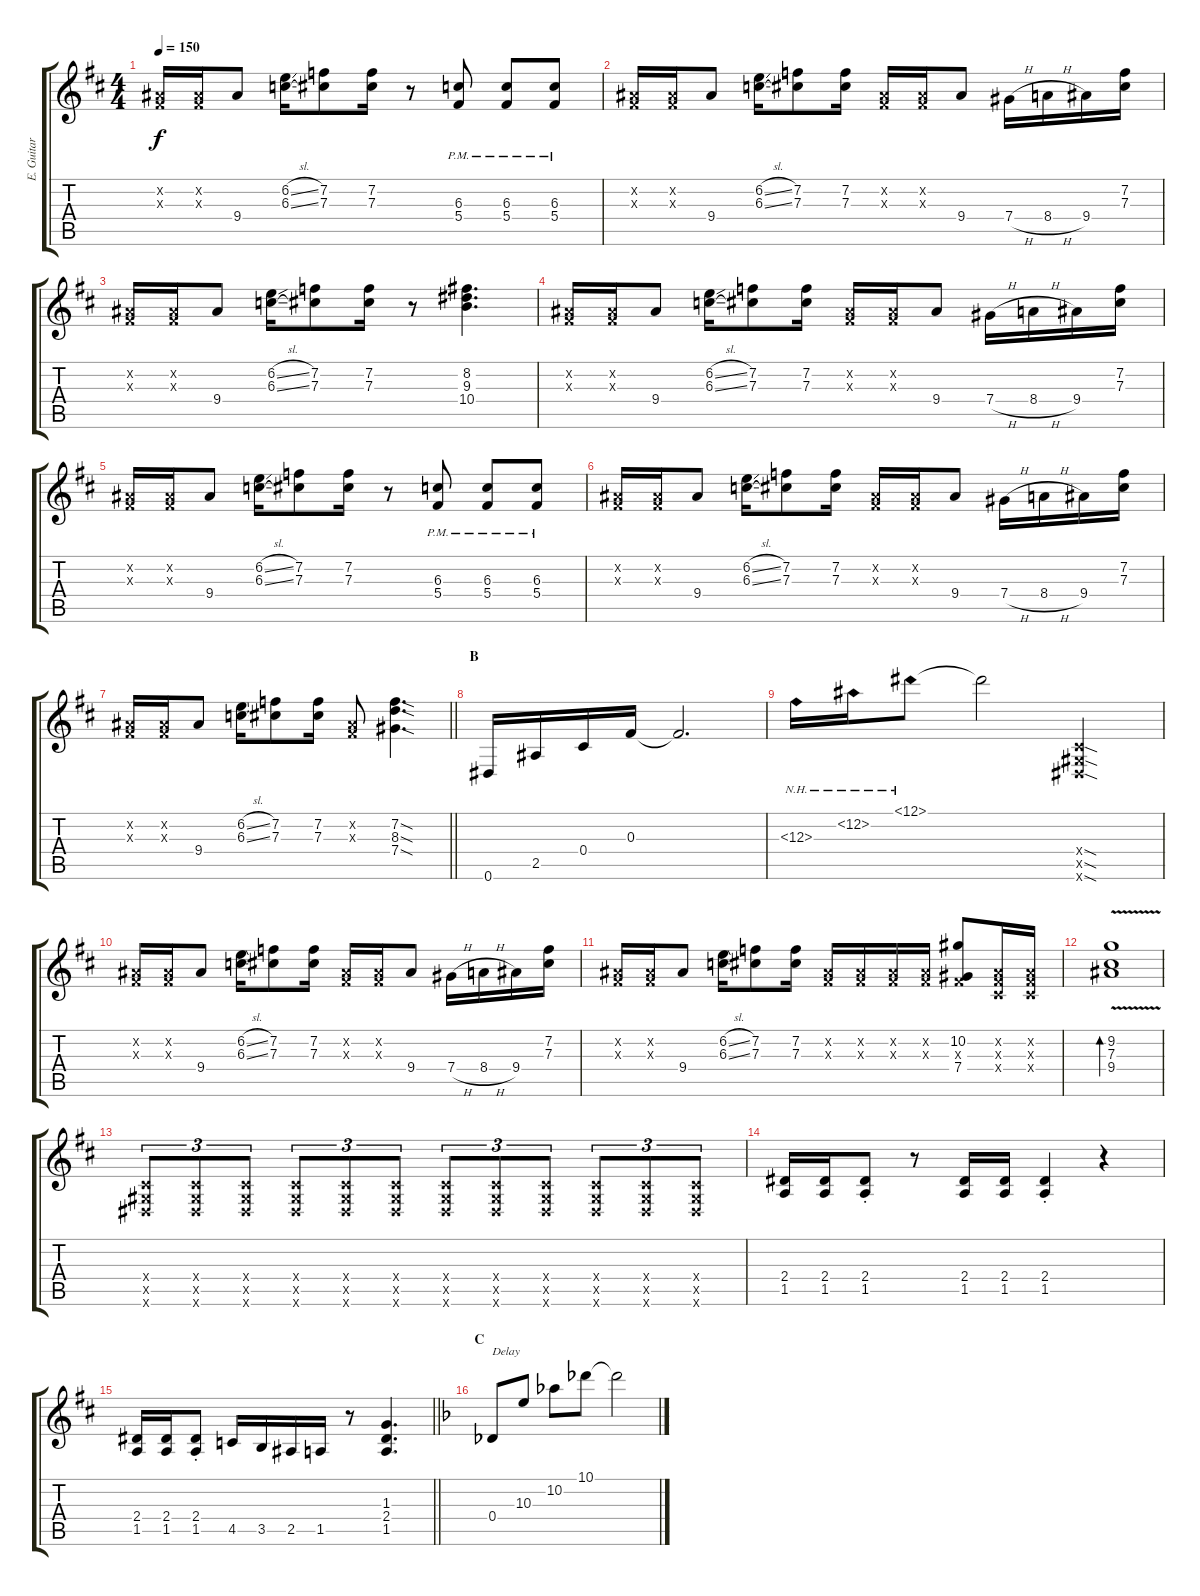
\track ("E. Guitar I" "E. Guitar ") {instrument distortionguitar}
\staff {score tabs}
\tuning (Eb4 Bb3 Gb3 Db3 Ab2 Eb2) {hide}
\ts (4 4)
\tempo 150
\clef g2
\ks d
(0.2{x} 0.3{x}).16{dy f} (0.2{x} 0.3{x}).16 9.4.8 (6.2{sl} 6.3{sl}).16 (7.2 7.3).8 (7.2 7.3).16 r.8 (6.3{pm} 5.4{pm}).8 (6.3{pm} 5.4{pm}).8 (6.3{pm} 5.4{pm}).8 |
(0.2{x} 0.3{x}).16 (0.2{x} 0.3{x}).16 9.4.8 (6.2{sl} 6.3{sl}).16 (7.2 7.3).8 (7.2 7.3).16 (0.2{x} 0.3{x}).16 (0.2{x} 0.3{x}).16 9.4.8 7.4{h}.16 8.4{h}.16 9.4.16 (7.2 7.3).16 |
(0.2{x} 0.3{x}).16 (0.2{x} 0.3{x}).16 9.4.8 (6.2{sl} 6.3{sl}).16 (7.2 7.3).8 (7.2 7.3).16 r.8 (8.2 9.3 10.4).4{d} |
(0.2{x} 0.3{x}).16 (0.2{x} 0.3{x}).16 9.4.8 (6.2{sl} 6.3{sl}).16 (7.2 7.3).8 (7.2 7.3).16 (0.2{x} 0.3{x}).16 (0.2{x} 0.3{x}).16 9.4.8 7.4{h}.16 8.4{h}.16 9.4.16 (7.2 7.3).16 |
(0.2{x} 0.3{x}).16 (0.2{x} 0.3{x}).16 9.4.8 (6.2{sl} 6.3{sl}).16 (7.2 7.3).8 (7.2 7.3).16 r.8 (6.3{pm} 5.4{pm}).8 (6.3{pm} 5.4{pm}).8 (6.3{pm} 5.4{pm}).8 |
(0.2{x} 0.3{x}).16 (0.2{x} 0.3{x}).16 9.4.8 (6.2{sl} 6.3{sl}).16 (7.2 7.3).8 (7.2 7.3).16 (0.2{x} 0.3{x}).16 (0.2{x} 0.3{x}).16 9.4.8 7.4{h}.16 8.4{h}.16 9.4.16 (7.2 7.3).16 |
\barLineRight lightlight
(0.2{x} 0.3{x}).16 (0.2{x} 0.3{x}).16 9.4.8 (6.2{sl} 6.3{sl}).16 (7.2 7.3).8 (7.2 7.3).16 (0.2{x} 0.3{x}).8 (7.2{sod} 8.3{sod} 7.4{sod}).4{d} |
\section ("" "B")
0.6.16 2.5.16 0.4.16 0.3.16 0.3{t}.2{d} |
12.3{nh}.16 12.2{nh}.16 12.1{nh}.8 12.1{t}.2 (0.4{sod x} 0.5{sod x} 0.6{sod x}).4 |
(0.2{x} 0.3{x}).16 (0.2{x} 0.3{x}).16 9.4.8 (6.2{sl} 6.3{sl}).16 (7.2 7.3).8 (7.2 7.3).16 (0.2{x} 0.3{x}).16 (0.2{x} 0.3{x}).16 9.4.8 7.4{h}.16 8.4{h}.16 9.4.16 (7.2 7.3).16 |
(0.2{x} 0.3{x}).16 (0.2{x} 0.3{x}).16 9.4.8 (6.2{sl} 6.3{sl}).16 (7.2 7.3).8 (7.2 7.3).16 (0.2{x} 0.3{x}).16 (0.2{x} 0.3{x}).16 (0.2{x} 0.3{x}).16 (0.2{x} 0.3{x}).16 (10.2 0.3{x} 7.4).8 (0.2{x} 0.3{x} 0.4{x}).16 (0.2{x} 0.3{x} 0.4{x}).16 |
(9.2 7.3 9.4{v}).1{bd 240} |
(0.4{x} 0.5{x} 0.6{x}).8{tu (3 2)} (0.4{x} 0.5{x} 0.6{x}).8{tu (3 2)} (0.4{x} 0.5{x} 0.6{x}).8{tu (3 2)} (0.4{x} 0.5{x} 0.6{x}).8{tu (3 2)} (0.4{x} 0.5{x} 0.6{x}).8{tu (3 2)} (0.4{x} 0.5{x} 0.6{x}).8{tu (3 2)} (0.4{x} 0.5{x} 0.6{x}).8{tu (3 2)} (0.4{x} 0.5{x} 0.6{x}).8{tu (3 2)} (0.4{x} 0.5{x} 0.6{x}).8{tu (3 2)} (0.4{x} 0.5{x} 0.6{x}).8{tu (3 2)} (0.4{x} 0.5{x} 0.6{x}).8{tu (3 2)} (0.4{x} 0.5{x} 0.6{x}).8{tu (3 2)} |
(2.4 1.5).16 (2.4 1.5).16 (2.4{st} 1.5{st}).8 r.8 (2.4 1.5).16 (2.4 1.5).16 (2.4{st} 1.5{st}).4 r.4 |
\barLineRight lightlight
(2.4 1.5).16 (2.4 1.5).16 (2.4{st} 1.5{st}).8 4.5.16 3.5.16 2.5.16 1.5.16 r.8 (1.3 2.4 1.5).4{d} |
\section ("" "C")
\ks f
0.4.8{txt "Delay"} 10.3.8 10.2.8 10.1.8 10.1{t}.2
